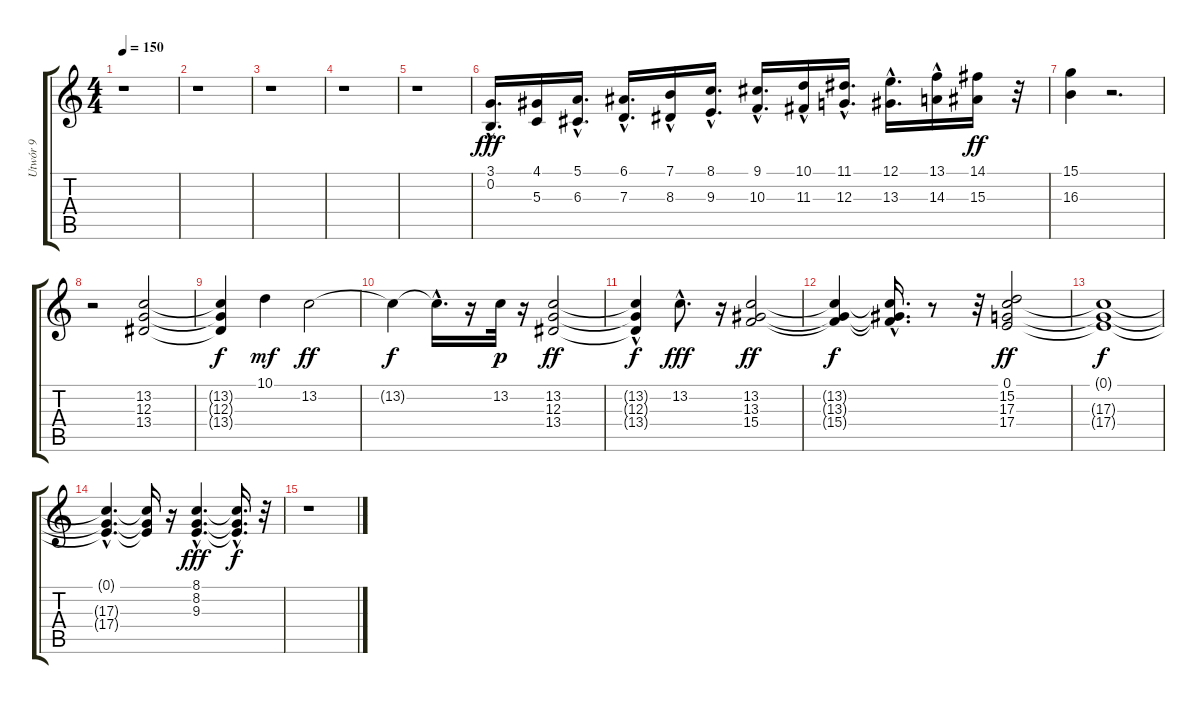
\track ("Utwór 9" "Utwór 9") {instrument brasssection}
\staff {score tabs}
\tuning (E4 B3 G3 D3 A2 E2) {hide}
\ts (4 4)
\tempo 150
\clef g2
\ks c
r.1{dy f} |
r.1 |
r.1 |
r.1 |
r.1 |
(3.1{hac} 0.2{hac}).16{d dy fff} (4.1 5.3).16 (5.1 6.3{hac}).16{d} (6.1 7.3{hac}).16{d} (7.1{hac} 8.3).16 (8.1{hac} 9.3{hac}).16{d} (9.1 10.3{hac}).16{d} (10.1 11.3{hac}).16 (11.1{hac} 12.3{hac}).16{d} (12.1{hac} 13.3{hac}).16{d} (13.1{hac} 14.3{hac}).16 (14.1 15.3).16{dy ff} r.32 |
(15.1 16.3).4 r.2{d} |
r.2 (13.2 12.3 13.4).2 |
(13.2{t} 12.3{t} 13.4{t}).4{dy f} 10.1.4{dy mf} 13.2.2{dy ff} |
13.2{t}.4{dy f} 13.2{hac t}.16{d} r.16 13.2.32{dy p} r.16 (13.2 12.3 13.4).2{dy ff} |
(13.2{t} 12.3{t} 13.4{hac t}).4{dy f} 13.2{hac}.8{d dy fff} r.16 (13.2 13.3 15.4).2{dy ff} |
(13.2{t} 13.3{t} 15.4{t}).4{dy f} (13.2{t} 13.3{t} 15.4{hac t}).16{d} r.8 r.32 (0.1 15.2 17.3 17.4).2{dy ff} |
(0.1{t} 17.3{t} 17.4{t}).1{dy f} |
(0.1{hac t} 17.3{hac t} 17.4{hac t}).4{d} (0.1{t} 17.3{t} 17.4{t}).16 r.16 (8.1{hac} 8.2{hac} 9.3{hac}).4{d dy fff} (8.1{hac t} 8.2{hac t} 9.3{hac t}).16{d dy f} r.32 |
r.1
